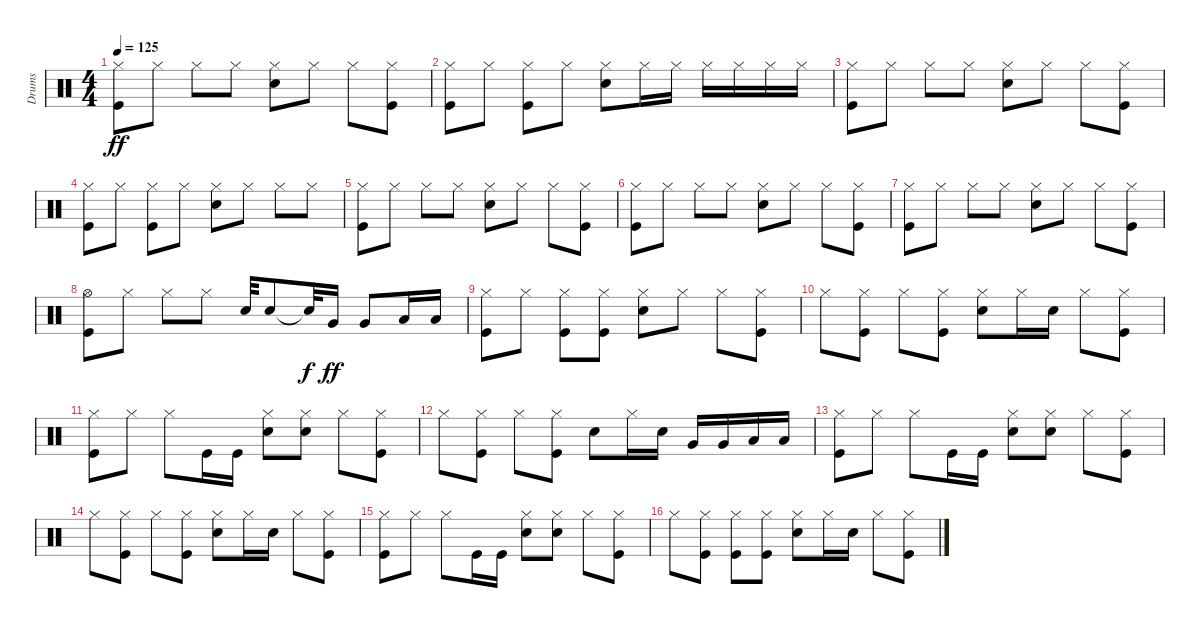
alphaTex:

\track ("Drums" "Drums") {instrument percussion}
\staff {score}
\articulation defaults
\ts (4 4)
\tempo 125
\clef neutral
\ks c
("Kick (hit)" "Hi-Hat (closed)").8{dy ff} "Hi-Hat (closed)".8 "Hi-Hat (closed)".8 "Hi-Hat (closed)".8 ("Snare (hit) 2" "Hi-Hat (closed)").8 "Hi-Hat (closed)".8 "Hi-Hat (closed)".8 ("Kick (hit)" "Hi-Hat (closed)").8 |
("Kick (hit)" "Hi-Hat (closed)").8 "Hi-Hat (closed)".8 ("Kick (hit)" "Hi-Hat (closed)").8 "Hi-Hat (closed)".8 ("Snare (hit) 2" "Hi-Hat (closed)").8 "Hi-Hat (closed)".16 "Hi-Hat (closed)".16 "Hi-Hat (closed)".16 "Hi-Hat (closed)".16 "Hi-Hat (closed)".16 "Hi-Hat (closed)".16 |
("Kick (hit)" "Hi-Hat (closed)").8 "Hi-Hat (closed)".8 "Hi-Hat (closed)".8 "Hi-Hat (closed)".8 ("Snare (hit) 2" "Hi-Hat (closed)").8 "Hi-Hat (closed)".8 "Hi-Hat (closed)".8 ("Kick (hit)" "Hi-Hat (closed)").8 |
("Kick (hit)" "Hi-Hat (closed)").8 "Hi-Hat (closed)".8 ("Kick (hit)" "Hi-Hat (closed)").8 "Hi-Hat (closed)".8 ("Snare (hit) 2" "Hi-Hat (closed)").8 "Hi-Hat (closed)".8 "Hi-Hat (closed)".8 "Hi-Hat (closed)".8 |
("Kick (hit)" "Hi-Hat (closed)").8 "Hi-Hat (closed)".8 "Hi-Hat (closed)".8 "Hi-Hat (closed)".8 ("Snare (hit) 2" "Hi-Hat (closed)").8 "Hi-Hat (closed)".8 "Hi-Hat (closed)".8 ("Kick (hit)" "Hi-Hat (closed)").8 |
("Kick (hit)" "Hi-Hat (closed)").8 "Hi-Hat (closed)".8 "Hi-Hat (closed)".8 "Hi-Hat (closed)".8 ("Snare (hit) 2" "Hi-Hat (closed)").8 "Hi-Hat (closed)".8 "Hi-Hat (closed)".8 ("Kick (hit)" "Hi-Hat (closed)").8 |
("Kick (hit)" "Hi-Hat (closed)").8 "Hi-Hat (closed)".8 "Hi-Hat (closed)".8 "Hi-Hat (closed)".8 ("Snare (hit) 2" "Hi-Hat (closed)").8 "Hi-Hat (closed)".8 "Hi-Hat (closed)".8 ("Kick (hit)" "Hi-Hat (closed)").8 |
("Kick (hit)" "Hi-Hat (open)").8 "Hi-Hat (closed)".8 "Hi-Hat (closed)".8 "Hi-Hat (closed)".8 "Snare (hit) 2".32 "Snare (hit) 2".8 "Snare (hit)"{t}.32{dy f} "Very Low Tom (hit)".16{dy ff} "Very Low Tom (hit)".8 "Low Floor Tom (hit)".16 "Low Floor Tom (hit)".16 |
("Kick (hit)" "Hi-Hat (closed)").8 "Hi-Hat (closed)".8 ("Kick (hit)" "Hi-Hat (closed)").8 ("Kick (hit)" "Hi-Hat (closed)").8 ("Snare (hit) 2" "Hi-Hat (closed)").8 "Hi-Hat (closed)".8 "Hi-Hat (closed)".8 ("Kick (hit)" "Hi-Hat (closed)").8 |
"Hi-Hat (closed)".8 ("Kick (hit)" "Hi-Hat (closed)").8 "Hi-Hat (closed)".8 ("Kick (hit)" "Hi-Hat (closed)").8 ("Snare (hit) 2" "Hi-Hat (closed)").8 "Hi-Hat (closed)".16 "Snare (hit) 2".16 "Hi-Hat (closed)".8 ("Kick (hit)" "Hi-Hat (closed)").8 |
("Kick (hit)" "Hi-Hat (closed)").8 "Hi-Hat (closed)".8 "Hi-Hat (closed)".8 "Kick (hit)".16 "Kick (hit)".16 ("Snare (hit) 2" "Hi-Hat (closed)").8 ("Snare (hit) 2" "Hi-Hat (closed)").8 "Hi-Hat (closed)".8 ("Kick (hit)" "Hi-Hat (closed)").8 |
"Hi-Hat (closed)".8 ("Kick (hit)" "Hi-Hat (closed)").8 "Hi-Hat (closed)".8 ("Kick (hit)" "Hi-Hat (closed)").8 "Snare (hit) 2".8 "Hi-Hat (closed)".16 "Snare (hit) 2".16 "Very Low Tom (hit)".16 "Very Low Tom (hit)".16 "Low Floor Tom (hit)".16 "Low Floor Tom (hit)".16 |
("Kick (hit)" "Hi-Hat (closed)").8 "Hi-Hat (closed)".8 "Hi-Hat (closed)".8 "Kick (hit)".16 "Kick (hit)".16 ("Snare (hit) 2" "Hi-Hat (closed)").8 ("Snare (hit) 2" "Hi-Hat (closed)").8 "Hi-Hat (closed)".8 ("Kick (hit)" "Hi-Hat (closed)").8 |
"Hi-Hat (closed)".8 ("Kick (hit)" "Hi-Hat (closed)").8 "Hi-Hat (closed)".8 ("Kick (hit)" "Hi-Hat (closed)").8 ("Snare (hit) 2" "Hi-Hat (closed)").8 "Hi-Hat (closed)".16 "Snare (hit) 2".16 "Hi-Hat (closed)".8 ("Kick (hit)" "Hi-Hat (closed)").8 |
("Kick (hit)" "Hi-Hat (closed)").8 "Hi-Hat (closed)".8 "Hi-Hat (closed)".8 "Kick (hit)".16 "Kick (hit)".16 ("Snare (hit) 2" "Hi-Hat (closed)").8 ("Snare (hit) 2" "Hi-Hat (closed)").8 "Hi-Hat (closed)".8 ("Kick (hit)" "Hi-Hat (closed)").8 |
"Hi-Hat (closed)".8 ("Kick (hit)" "Hi-Hat (closed)").8 ("Kick (hit)" "Hi-Hat (closed)").8 ("Kick (hit)" "Hi-Hat (closed)").8 ("Snare (hit) 2" "Hi-Hat (closed)").8 "Hi-Hat (closed)".16 "Snare (hit) 2".16 "Hi-Hat (closed)".8 ("Kick (hit)" "Hi-Hat (closed)").8
